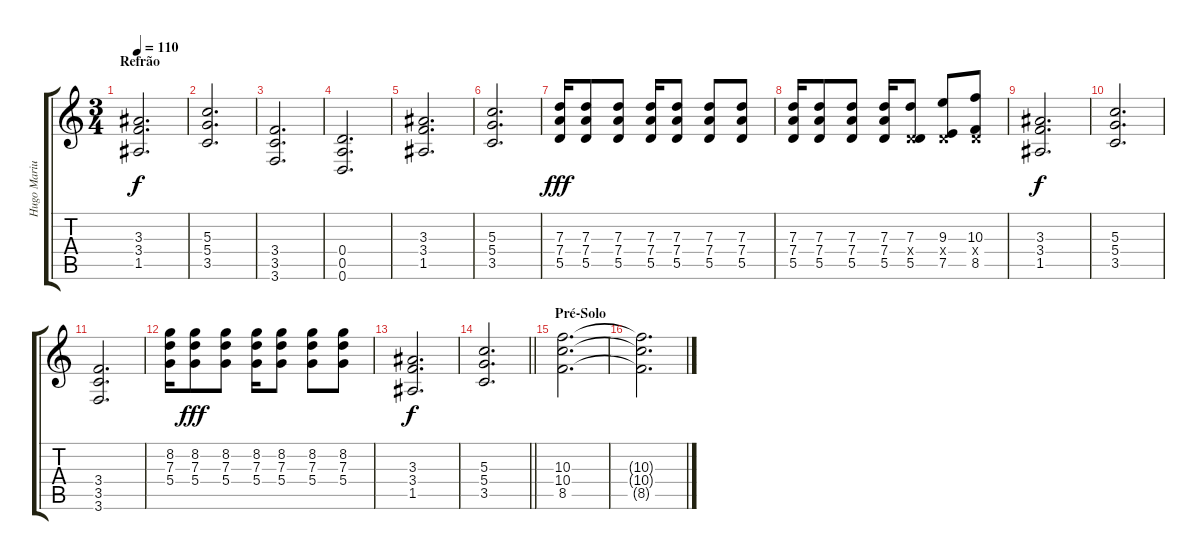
\track ("Hugo Mariuti (Guitarra)" "Hugo Mariu") {instrument distortionguitar}
\staff {score tabs}
\tuning (E4 B3 G3 D3 A2 D2) {hide}
\ts (3 4)
\section ("" "Refrão")
\tempo 110
\clef g2
\ks c
(3.3 3.4 1.5).2{d dy f} |
(5.3 5.4 3.5).2{d} |
(3.4 3.5 3.6).2{d} |
(0.4 0.5 0.6).2{d} |
(3.3 3.4 1.5).2{d} |
(5.3 5.4 3.5).2{d} |
(7.3 7.4 5.5).16{dy fff} (7.3 7.4 5.5).8 (7.3 7.4 5.5).8 (7.3 7.4 5.5).16 (7.3 7.4 5.5).8 (7.3 7.4 5.5).8 (7.3 7.4 5.5).8 |
(7.3 7.4 5.5).16 (7.3 7.4 5.5).8 (7.3 7.4 5.5).8 (7.3 7.4 5.5).16 (7.3 0.4{x} 5.5).8 (9.3 0.4{x} 7.5).8 (10.3 0.4{x} 8.5).8 |
(3.3 3.4 1.5).2{d dy f} |
(5.3 5.4 3.5).2{d} |
(3.4 3.5 3.6).2{d} |
(8.2 7.3 5.4).16 (8.2 7.3 5.4).8{dy fff} (8.2 7.3 5.4).8 (8.2 7.3 5.4).16 (8.2 7.3 5.4).8 (8.2 7.3 5.4).8 (8.2 7.3 5.4).8 |
(3.3 3.4 1.5).2{d dy f} |
\barLineRight lightlight
(5.3 5.4 3.5).2{d} |
\section ("" "Pré-Solo")
(10.3 10.4 8.5).2{d} |
(10.3{t} 10.4{t} 8.5{t}).2{d}
